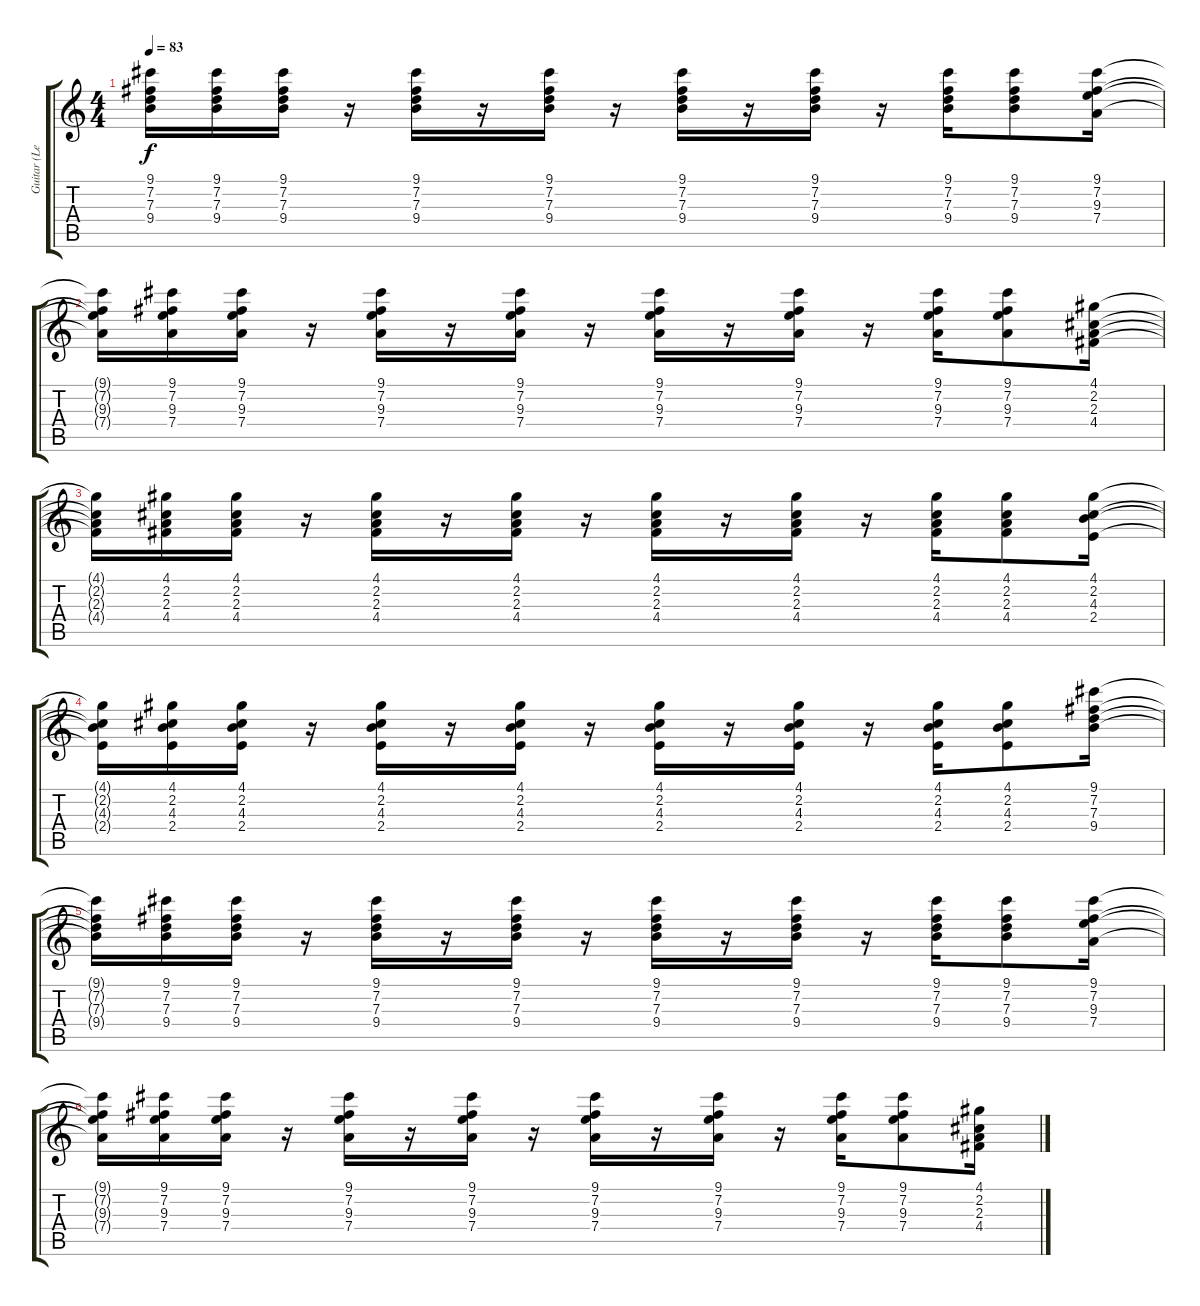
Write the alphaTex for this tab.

\track ("Guitar (Lead)" "Guitar (Le") {instrument electricguitarjazz}
\staff {score tabs}
\tuning (E4 B3 G3 D3 A2 D2) {hide}
\ts (4 4)
\tempo 83
\clef g2
\ks c
(9.1{t} 7.2{t} 7.3{t} 9.4{t}).16{dy f} (9.1 7.2 7.3 9.4).16 (9.1 7.2 7.3 9.4).16 r.16 (9.1 7.2 7.3 9.4).16 r.16 (9.1 7.2 7.3 9.4).16 r.16 (9.1 7.2 7.3 9.4).16 r.16 (9.1 7.2 7.3 9.4).16 r.16 (9.1 7.2 7.3 9.4).16 (9.1 7.2 7.3 9.4).8 (9.1 7.2 9.3 7.4).16 |
(9.1{t} 7.2{t} 9.3{t} 7.4{t}).16 (9.1 7.2 9.3 7.4).16 (9.1 7.2 9.3 7.4).16 r.16 (9.1 7.2 9.3 7.4).16 r.16 (9.1 7.2 9.3 7.4).16 r.16 (9.1 7.2 9.3 7.4).16 r.16 (9.1 7.2 9.3 7.4).16 r.16 (9.1 7.2 9.3 7.4).16 (9.1 7.2 9.3 7.4).8 (4.1 2.2 2.3 4.4).16 |
(4.1{t} 2.2{t} 2.3{t} 4.4{t}).16 (4.1 2.2 2.3 4.4).16 (4.1 2.2 2.3 4.4).16 r.16 (4.1 2.2 2.3 4.4).16 r.16 (4.1 2.2 2.3 4.4).16 r.16 (4.1 2.2 2.3 4.4).16 r.16 (4.1 2.2 2.3 4.4).16 r.16 (4.1 2.2 2.3 4.4).16 (4.1 2.2 2.3 4.4).8 (4.1 2.2 4.3 2.4).16 |
(4.1{t} 2.2{t} 4.3{t} 2.4{t}).16 (4.1 2.2 4.3 2.4).16 (4.1 2.2 4.3 2.4).16 r.16 (4.1 2.2 4.3 2.4).16 r.16 (4.1 2.2 4.3 2.4).16 r.16 (4.1 2.2 4.3 2.4).16 r.16 (4.1 2.2 4.3 2.4).16 r.16 (4.1 2.2 4.3 2.4).16 (4.1 2.2 4.3 2.4).8 (9.1 7.2 7.3 9.4).16 |
(9.1{t} 7.2{t} 7.3{t} 9.4{t}).16 (9.1 7.2 7.3 9.4).16 (9.1 7.2 7.3 9.4).16 r.16 (9.1 7.2 7.3 9.4).16 r.16 (9.1 7.2 7.3 9.4).16 r.16 (9.1 7.2 7.3 9.4).16 r.16 (9.1 7.2 7.3 9.4).16 r.16 (9.1 7.2 7.3 9.4).16 (9.1 7.2 7.3 9.4).8 (9.1 7.2 9.3 7.4).16 |
(9.1{t} 7.2{t} 9.3{t} 7.4{t}).16 (9.1 7.2 9.3 7.4).16 (9.1 7.2 9.3 7.4).16 r.16 (9.1 7.2 9.3 7.4).16 r.16 (9.1 7.2 9.3 7.4).16 r.16 (9.1 7.2 9.3 7.4).16 r.16 (9.1 7.2 9.3 7.4).16 r.16 (9.1 7.2 9.3 7.4).16 (9.1 7.2 9.3 7.4).8 (4.1 2.2 2.3 4.4).16
